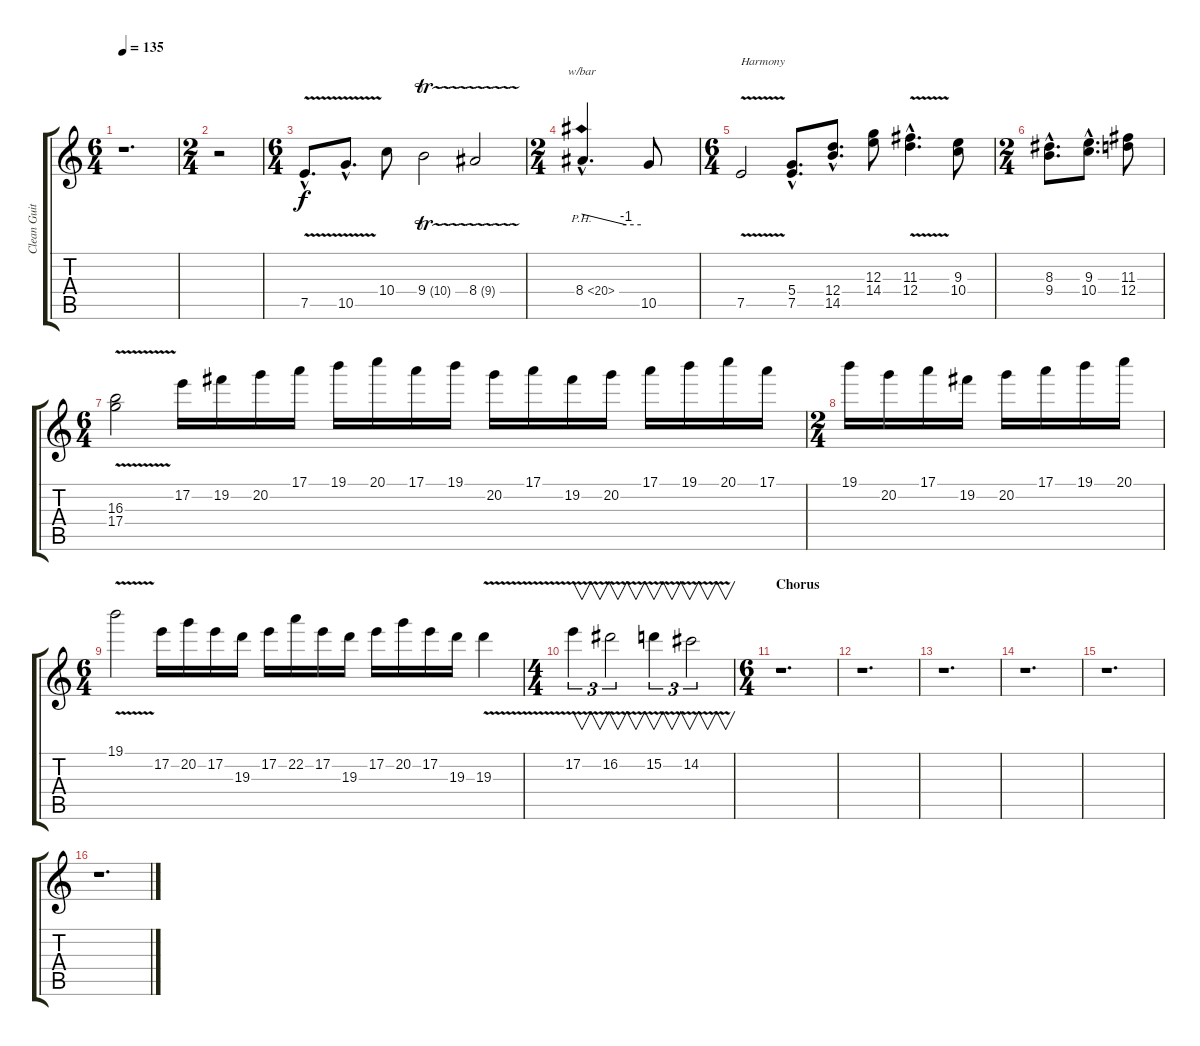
\track ("Clean Guitar/Solos" "Clean Guit") {instrument electricguitarclean}
\staff {score tabs}
\tuning (E4 B3 G3 D3 A2 E2) {hide}
\ts (6 4)
\tempo 135
\clef g2
\ks c
r.1{d dy f} |
\ts (2 4)
r.2 |
\ts (6 4)
7.5{v hac}.8{d} 10.5{v hac}.8{d} 10.4.8 9.4{tr (10 32)}.2 8.4{tr (9 32)}.2 |
\ts (2 4)
8.4{ph 12 hac}.4{d tbe (custom default 0 0 45 -4 60 -4)} 10.5.8 |
\ts (6 4)
7.5{v}.2{txt "Harmony"} (5.4{hac} 7.5{hac}).8{d} (12.4{hac} 14.5{hac}).8{d} (12.3 14.4).8 (11.3{hac} 12.4{v hac}).4{d} (9.3 10.4).8 |
\ts (2 4)
(8.3{hac} 9.4{hac}).8{d} (9.3{hac} 10.4{hac}).8{d} (11.3 12.4).8 |
\ts (6 4)
(16.3{v} 17.4{v}).2 17.2.16 19.2.16 20.2.16 17.1.16 19.1.16 20.1.16 17.1.16 19.1.16 20.2.16 17.1.16 19.2.16 20.2.16 17.1.16 19.1.16 20.1.16 17.1.16 |
\ts (2 4)
19.1.16 20.2.16 17.1.16 19.2.16 20.2.16 17.1.16 19.1.16 20.1.16 |
\ts (6 4)
19.1{v}.2 17.2.16 20.2.16 17.2.16 19.3.16 17.2.16 22.2.16 17.2.16 19.3.16 17.2.16 20.2.16 17.2.16 19.3.16 19.3{v}.4 |
\ts (4 4)
17.2{v}.4{v tu (3 2)} 16.2{v}.2{v tu (3 2)} 15.2{v}.4{v tu (3 2)} 14.2{v}.2{v tu (3 2)} |
\ts (6 4)
\section ("" "Chorus")
r.1{d} |
r.1{d} |
r.1{d} |
r.1{d} |
r.1{d} |
r.1{d}
